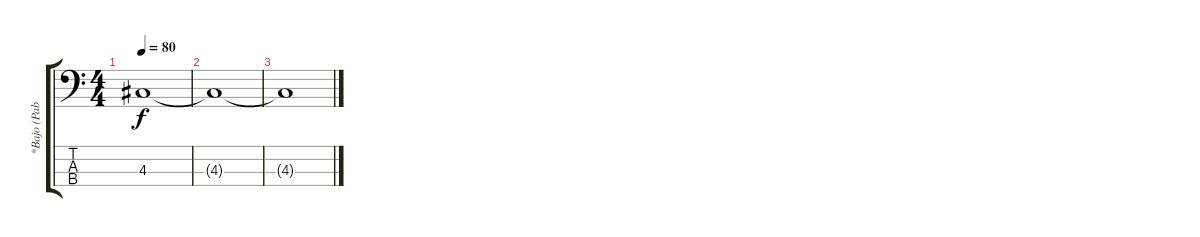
\track ("*Bajo (Pablo Ilabaca)" "*Bajo (Pab") {instrument electricbassfinger}
\staff {score tabs}
\tuning (G2 D2 A1 E1) {hide}
\ts (4 4)
\tempo 80
\clef f4
\ks c
4.3{t}.1{dy f} |
4.3{t}.1 |
4.3{t}.1
